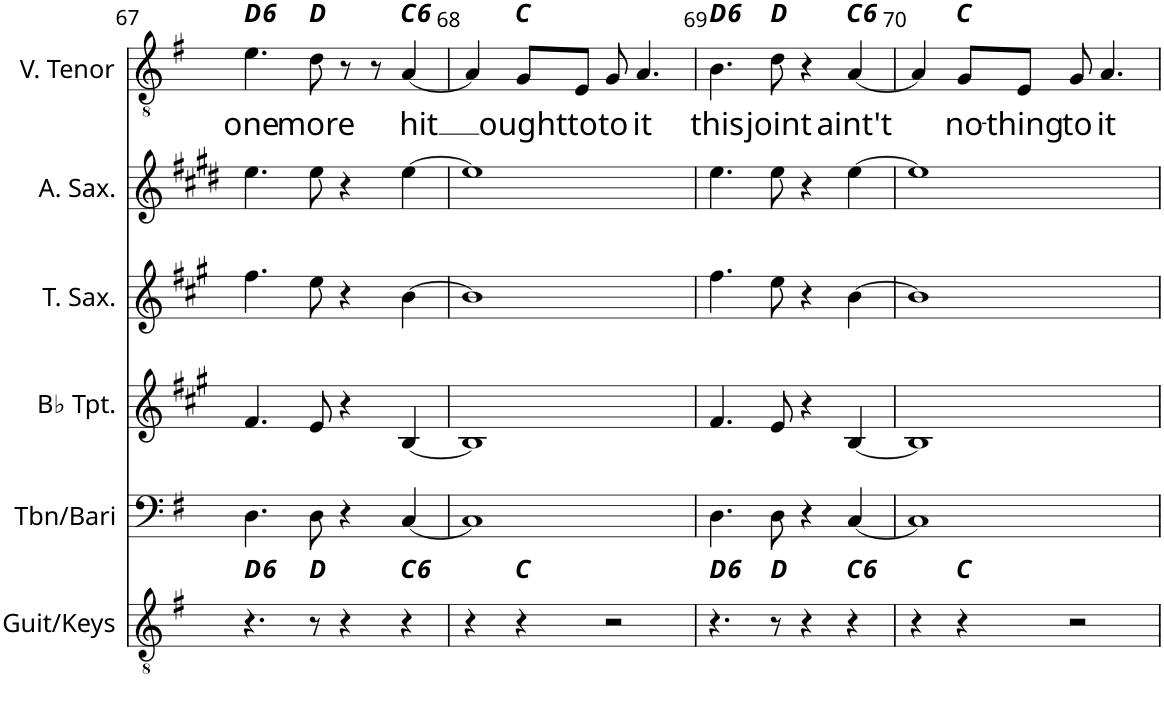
**kern	**harte	**kern	**kern	**kern	**kern	**kern	**text	**harte
*part6	*part6	*part5	*part4	*part3	*part2	*part1	*part1	*part1
*staff6	*	*staff5	*staff4	*staff3	*staff2	*staff1	*staff1	*
*I"Guit/Keys	*	*I"Tbn/Bari	*I"Bb Trumpet	*I"Tenor Saxophone	*I"Alto Saxophone	*I"V. Tenor	*	*
*I'Guit/Keys	*	*I'Tbn/Bari	*I'Bb Tpt.	*I'T. Sax.	*I'A. Sax.	*I'V. Tenor	*	*
!!LO:PB:g=z
*clefGv2	*	*clefF4	*clefG2	*clefG2	*clefG2	*clefGv2	*	*
*	*	*	*Trd1c2	*Trd8c14	*Trd5c9	*	*	*
*k[f#]	*	*k[f#]	*k[f#c#g#]	*k[f#c#g#]	*k[f#c#g#d#]	*k[f#]	*	*
*M4/4	*	*M4/4	*M4/4	*M4/4	*M4/4	*M4/4	*	*
=67	=67	=67	=67	=67	=67	=67	=67	=67
!	!LO:H:kt=6	!	!	!	!	!	!LO:LY:b	!LO:H:kt=6
4.r	D:maj6	4.D\	4.f#/	4.ff#\	4.ee\	4.e\	one	D:maj6
!	!	!	!	!	!	!	!LO:LY:b	!
8r	D:maj	8D\	8e/	8ee\	8ee\	8d\	more	D:maj
4r	.	4r	4r	4r	4r	8r	.	.
.	.	.	.	.	.	8r	.	.
!	!LO:H:kt=6	!	!	!	!	!	!LO:LY:b	!LO:H:kt=6
4r	C:maj6	[4C/	[4B/	[4b\	[4ee\	[4A/	hit	C:maj6
=68	=68	=68	=68	=68	=68	=68	=68	=68
4r	.	1C]	1B]	1b]	1ee]	4A/]	.	.
!	!	!	!	!	!	!	!LO:LY:b	!
4r	C:maj	.	.	.	.	8G/L	ought	C:maj
!	!	!	!	!	!	!	!LO:LY:b	!
.	.	.	.	.	.	8E/J	to	.
!	!	!	!	!	!	!	!LO:LY:b	!
2r	.	.	.	.	.	8G/	to	.
!	!	!	!	!	!	!	!LO:LY:b	!
.	.	.	.	.	.	4.A/	it	.
=69	=69	=69	=69	=69	=69	=69	=69	=69
!	!LO:H:kt=6	!	!	!	!	!	!LO:LY:b	!LO:H:kt=6
4.r	D:maj6	4.D\	4.f#/	4.ff#\	4.ee\	4.B\	this	D:maj6
!	!	!	!	!	!	!	!LO:LY:b	!
8r	D:maj	8D\	8e/	8ee\	8ee\	8d\	joint	D:maj
4r	.	4r	4r	4r	4r	4r	.	.
!	!LO:H:kt=6	!	!	!	!	!	!LO:LY:b	!LO:H:kt=6
4r	C:maj6	[4C/	[4B/	[4b\	[4ee\	[4A/	aint't	C:maj6
=70	=70	=70	=70	=70	=70	=70	=70	=70
4r	.	1C]	1B]	1b]	1ee]	4A/]	.	.
!	!	!	!	!	!	!	!LO:LY:b	!
4r	C:maj	.	.	.	.	8G/L	no-	C:maj
!	!	!	!	!	!	!	!LO:LY:b	!
.	.	.	.	.	.	8E/J	-thing	.
!	!	!	!	!	!	!	!LO:LY:b	!
2r	.	.	.	.	.	8G/	to	.
!	!	!	!	!	!	!	!LO:LY:b	!
.	.	.	.	.	.	4.A/	it	.
=	=	=	=	=	=	=	=	=
*-	*-	*-	*-	*-	*-	*-	*-	*-
